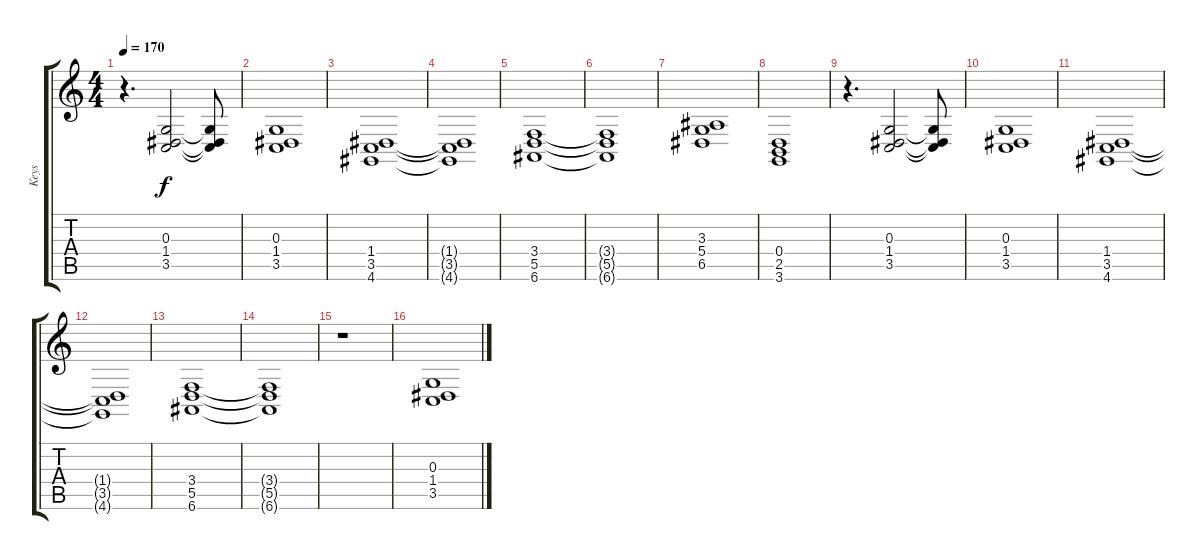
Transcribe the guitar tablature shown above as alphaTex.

\track ("Keys" "Keys") {instrument lead2sawtooth}
\staff {score tabs}
\tuning (E4 B3 G3 D3 A2 E2) {hide}
\ts (4 4)
\tempo 170
\clef g2
\ks c
r.4{d dy f} (0.3 1.4 3.5).2 (0.3{t} 1.4{t} 3.5{t}).8 |
(0.3 1.4 3.5).1 |
(1.4 3.5 4.6).1 |
(1.4{t} 3.5{t} 4.6{t}).1 |
(3.4 5.5 6.6).1 |
(3.4{t} 5.5{t} 6.6{t}).1 |
(3.3 5.4 6.5).1 |
(0.4 2.5 3.6).1 |
r.4{d} (0.3 1.4 3.5).2 (0.3{t} 1.4{t} 3.5{t}).8 |
(0.3 1.4 3.5).1 |
(1.4 3.5 4.6).1 |
(1.4{t} 3.5{t} 4.6{t}).1 |
(3.4 5.5 6.6).1 |
(3.4{t} 5.5{t} 6.6{t}).1 |
r.1 |
(0.3 1.4 3.5).1
